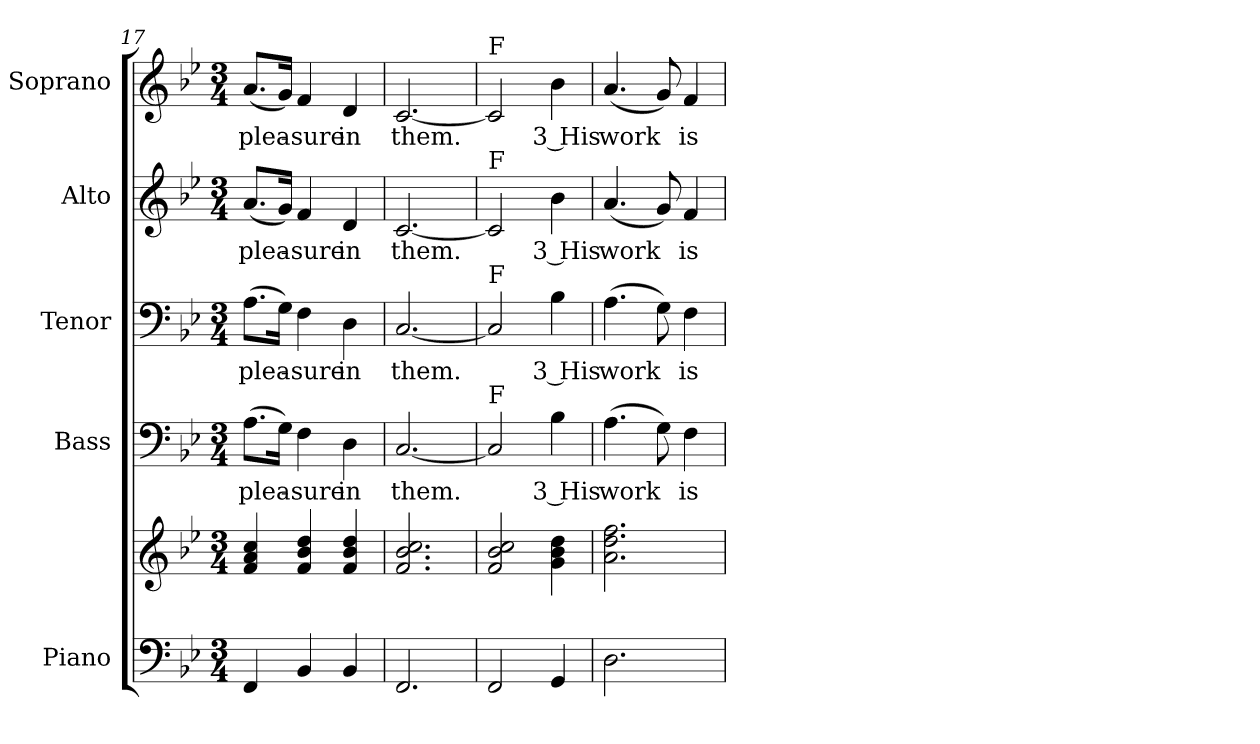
**kern	**kern	**kern	**text	**kern	**text	**kern	**text	**kern	**text
*part5	*part5	*part4	*part4	*part3	*part3	*part2	*part2	*part1	*part1
*staff6	*staff5	*staff4	*staff4	*staff3	*staff3	*staff2	*staff2	*staff1	*staff1
*I"Piano	*	*I"Bass	*	*I"Tenor	*	*I"Alto	*	*I"Soprano	*
*I'Pno.	*	*I'B.	*	*I'T.	*	*I'A.	*	*I'S.	*
*clefF4	*clefG2	*clefF4	*	*clefF4	*	*clefG2	*	*clefG2	*
*k[b-e-]	*k[b-e-]	*k[b-e-]	*	*k[b-e-]	*	*k[b-e-]	*	*k[b-e-]	*
*B-:	*B-:	*B-:	*	*B-:	*	*B-:	*	*B-:	*
*M3/4	*M3/4	*M3/4	*	*M3/4	*	*M3/4	*	*M3/4	*
=17	=17	=17	=17	=17	=17	=17	=17	=17	=17
!	!	!	!LO:LY:b:color=#000000	!	!	!	!	!	!
!	!	!	!	!	!LO:LY:b:color=#000000	!	!	!	!
!	!	!	!	!	!	!	!LO:LY:b:color=#000000	!	!
!	!	!	!	!	!	!	!	!	!LO:LY:b:color=#000000
4FFi/	4fi/ 4ai 4cci	(8.Ai\L	plea-	(8.Ai\L	plea-	(8.ai/L	plea-	(8.ai/L	plea-
.	.	16Gi\Jk)	.	16Gi\Jk)	.	16gi/Jk)	.	16gi/Jk)	.
!	!	!	!LO:LY:b:color=#000000	!	!	!	!	!	!
!	!	!	!	!	!LO:LY:b:color=#000000	!	!	!	!
!	!	!	!	!	!	!	!LO:LY:b:color=#000000	!	!
!	!	!	!	!	!	!	!	!	!LO:LY:b:color=#000000
4BB-i/	4fi/ 4b-i 4ddi	4Fi\	-sure	4Fi\	-sure	4fi/	-sure	4fi/	-sure
!	!	!	!LO:LY:b:color=#000000	!	!	!	!	!	!
!	!	!	!	!	!LO:LY:b:color=#000000	!	!	!	!
!	!	!	!	!	!	!	!LO:LY:b:color=#000000	!	!
!	!	!	!	!	!	!	!	!	!LO:LY:b:color=#000000
4BB-i/	4fi/ 4b-i 4ddi	4Di\	in	4Di\	in	4di/	in	4di/	in
!!LO:PB:g=z
=18	=18	=18	=18	=18	=18	=18	=18	=18	=18
!	!	!	!LO:LY:b:color=#000000	!	!	!	!	!	!
!	!	!	!	!	!LO:LY:b:color=#000000	!	!	!	!
!	!	!	!	!	!	!	!LO:LY:b:color=#000000	!	!
!	!	!	!	!	!	!	!	!	!LO:LY:b:color=#000000
2.FFi/	2.fi/ 2.b-i 2.cci	[<2.Ci/	them.	[<2.Ci/	them.	[<2.ci/	them.	[<2.ci/	them.
=19	=19	=19	=19	=19	=19	=19	=19	=19	=19
!	!	!	!	!	!	!	!	!LO:TX:a:t=F	!
!	!	!	!	!	!	!LO:TX:a:t=F	!	!	!
!	!	!	!	!LO:TX:a:t=F	!	!	!	!	!
!	!	!LO:TX:a:t=F	!	!	!	!	!	!	!
2FFi/	2fi/ 2b-i 2cci	2Ci/]	.	2Ci/]	.	2ci/]	.	2ci/]	.
!	!	!	!LO:LY:b:color=#000000	!	!	!	!	!	!
!	!	!	!	!	!LO:LY:b:color=#000000	!	!	!	!
!	!	!	!	!	!	!	!LO:LY:b:color=#000000	!	!
!	!	!	!	!	!	!	!	!	!LO:LY:b:color=#000000
4GGi/	4gi\ 4b-i 4ddi	4B-i\	3 His	4B-i\	3 His	4b-i\	3 His	4b-i\	3 His
=20	=20	=20	=20	=20	=20	=20	=20	=20	=20
!	!	!	!LO:LY:b:color=#000000	!	!	!	!	!	!
!	!	!	!	!	!LO:LY:b:color=#000000	!	!	!	!
!	!	!	!	!	!	!	!LO:LY:b:color=#000000	!	!
!	!	!	!	!	!	!	!	!	!LO:LY:b:color=#000000
2.Di\	2.ai\ 2.ddi 2.ffi	(4.Ai\	work	(4.Ai\	work	(4.ai/	work	(4.ai/	work
.	.	8Gi\)	.	8Gi\)	.	8gi/)	.	8gi/)	.
!	!	!	!LO:LY:b:color=#000000	!	!	!	!	!	!
!	!	!	!	!	!LO:LY:b:color=#000000	!	!	!	!
!	!	!	!	!	!	!	!LO:LY:b:color=#000000	!	!
!	!	!	!	!	!	!	!	!	!LO:LY:b:color=#000000
.	.	4Fi\	is	4Fi\	is	4fi/	is	4fi/	is
=	=	=	=	=	=	=	=	=	=
*-	*-	*-	*-	*-	*-	*-	*-	*-	*-
